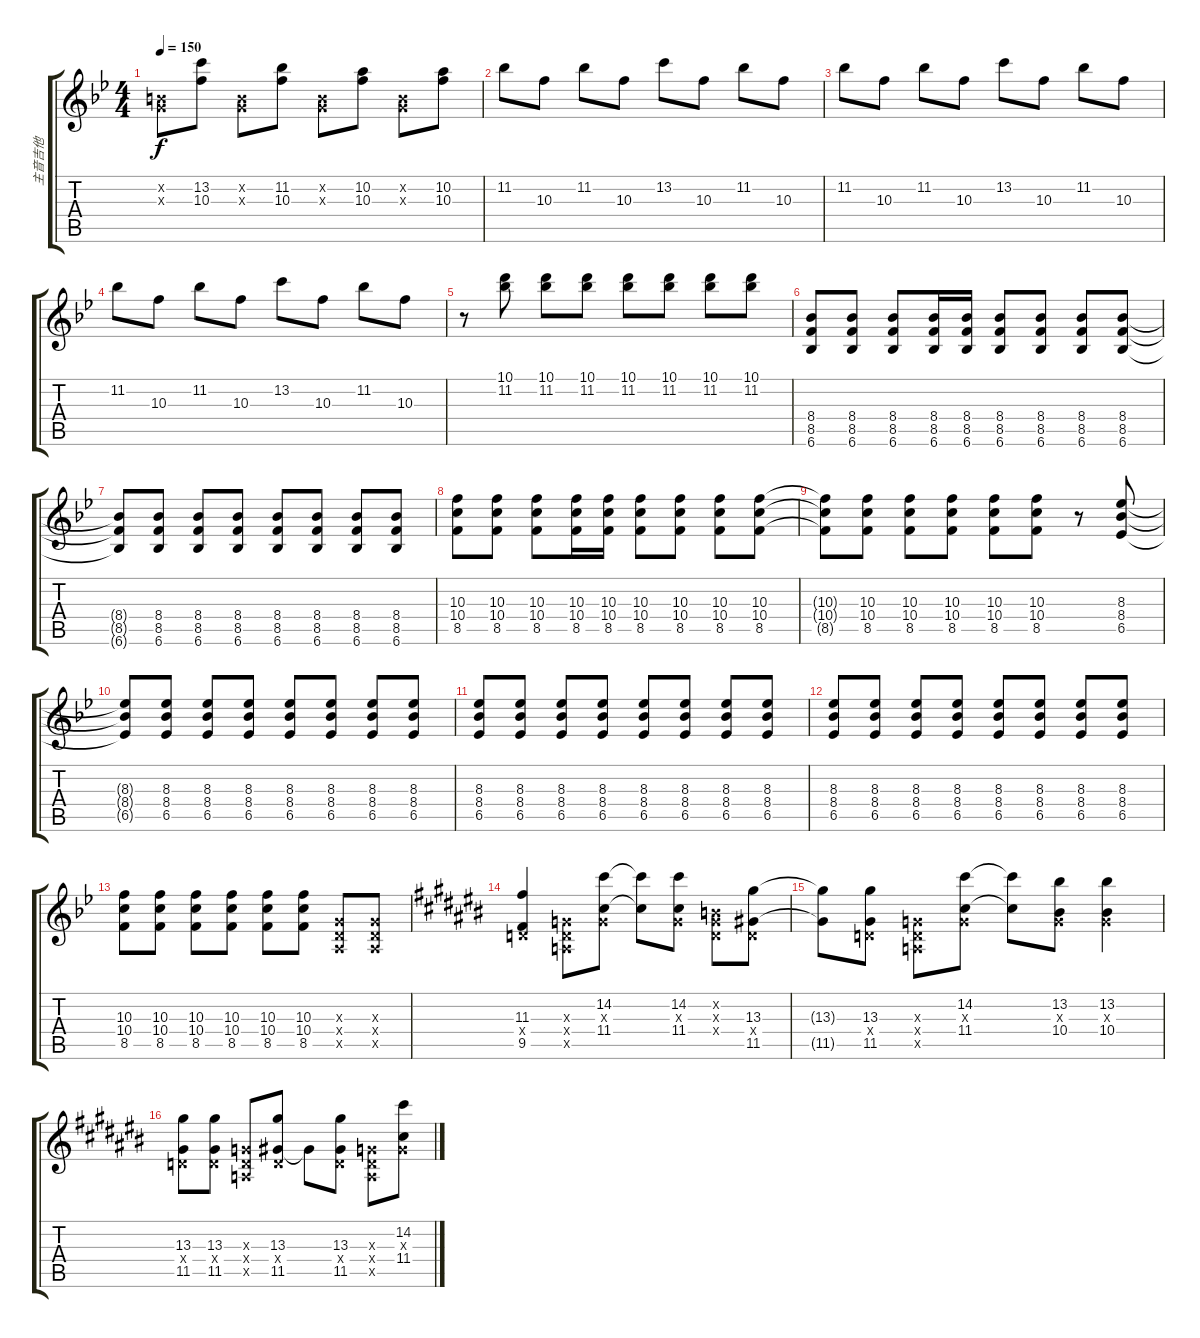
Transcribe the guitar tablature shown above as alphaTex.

\track ("主音吉他" "主音吉他") {instrument distortionguitar}
\staff {score tabs}
\tuning (E4 B3 G3 D3 A2 E2) {hide}
\ts (4 4)
\tempo 150
\clef g2
\ks bb
(0.2{x} 0.3{x}).8{dy f} (13.2 10.3).8 (0.2{x} 0.3{x}).8 (11.2 10.3).8 (0.2{x} 0.3{x}).8 (10.2 10.3).8 (0.2{x} 0.3{x}).8 (10.2 10.3).8 |
11.2.8 10.3.8 11.2.8 10.3.8 13.2.8 10.3.8 11.2.8 10.3.8 |
11.2.8 10.3.8 11.2.8 10.3.8 13.2.8 10.3.8 11.2.8 10.3.8 |
11.2.8 10.3.8 11.2.8 10.3.8 13.2.8 10.3.8 11.2.8 10.3.8 |
r.8 (10.1 11.2).8 (10.1 11.2).8 (10.1 11.2).8 (10.1 11.2).8 (10.1 11.2).8 (10.1 11.2).8 (10.1 11.2).8 |
(8.4 8.5 6.6).8 (8.4 8.5 6.6).8 (8.4 8.5 6.6).8 (8.4 8.5 6.6).16 (8.4 8.5 6.6).16 (8.4 8.5 6.6).8 (8.4 8.5 6.6).8 (8.4 8.5 6.6).8 (8.4 8.5 6.6).8 |
(8.4{t} 8.5{t} 6.6{t}).8 (8.4 8.5 6.6).8 (8.4 8.5 6.6).8 (8.4 8.5 6.6).8 (8.4 8.5 6.6).8 (8.4 8.5 6.6).8 (8.4 8.5 6.6).8 (8.4 8.5 6.6).8 |
(10.3 10.4 8.5).8 (10.3 10.4 8.5).8 (10.3 10.4 8.5).8 (10.3 10.4 8.5).16 (10.3 10.4 8.5).16 (10.3 10.4 8.5).8 (10.3 10.4 8.5).8 (10.3 10.4 8.5).8 (10.3 10.4 8.5).8 |
(10.3{t} 10.4{t} 8.5{t}).8 (10.3 10.4 8.5).8 (10.3 10.4 8.5).8 (10.3 10.4 8.5).8 (10.3 10.4 8.5).8 (10.3 10.4 8.5).8 r.8 (8.3 8.4 6.5).8 |
(8.3{t} 8.4{t} 6.5{t}).8 (8.3 8.4 6.5).8 (8.3 8.4 6.5).8 (8.3 8.4 6.5).8 (8.3 8.4 6.5).8 (8.3 8.4 6.5).8 (8.3 8.4 6.5).8 (8.3 8.4 6.5).8 |
(8.3 8.4 6.5).8 (8.3 8.4 6.5).8 (8.3 8.4 6.5).8 (8.3 8.4 6.5).8 (8.3 8.4 6.5).8 (8.3 8.4 6.5).8 (8.3 8.4 6.5).8 (8.3 8.4 6.5).8 |
(8.3 8.4 6.5).8 (8.3 8.4 6.5).8 (8.3 8.4 6.5).8 (8.3 8.4 6.5).8 (8.3 8.4 6.5).8 (8.3 8.4 6.5).8 (8.3 8.4 6.5).8 (8.3 8.4 6.5).8 |
(10.3 10.4 8.5).8 (10.3 10.4 8.5).8 (10.3 10.4 8.5).8 (10.3 10.4 8.5).8 (10.3 10.4 8.5).8 (10.3 10.4 8.5).8 (0.3{x} 0.4{x} 0.5{x}).8 (0.3{x} 0.4{x} 0.5{x}).8 |
\ks c#
(11.3 0.4{x} 9.5).4 (0.3{x} 0.4{x} 0.5{x}).8 (14.2 0.3{x} 11.4).8 (14.2{t} 11.4{t}).8 (14.2 0.3{x} 11.4).8 (0.2{x} 0.3{x} 0.4{x}).8 (13.3 0.4{x} 11.5).8 |
(13.3{t} 11.5{t}).8 (13.3 0.4{x} 11.5).8 (0.3{x} 0.4{x} 0.5{x}).8 (14.2 0.3{x} 11.4).8 (14.2{t} 11.4{t}).8 (13.2 0.3{x} 10.4).8 (13.2 0.3{x} 10.4).4 |
(13.3 0.4{x} 11.5).8 (13.3 0.4{x} 11.5).8 (0.3{x} 0.4{x} 0.5{x}).8 (13.3 0.4{x} 11.5).8 11.5{t}.8 (13.3 0.4{x} 11.5).8 (0.3{x} 0.4{x} 0.5{x}).8 (14.2 0.3{x} 11.4).8
